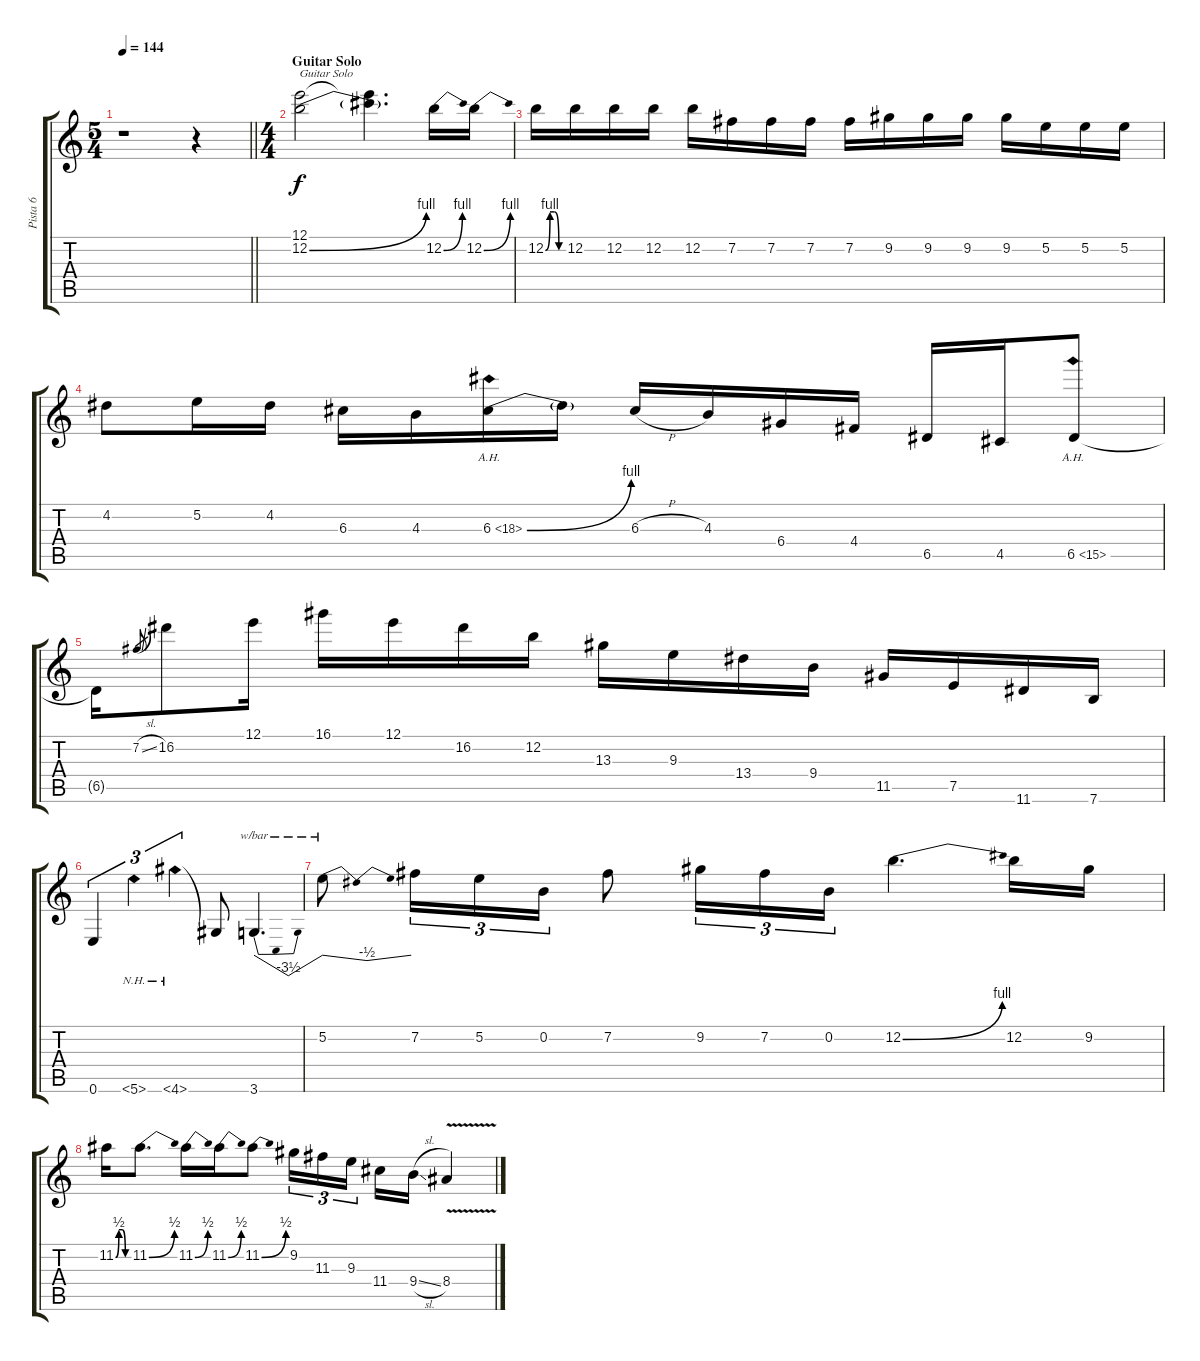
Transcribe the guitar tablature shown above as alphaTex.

\track ("Pista 6" "Pista 6") {instrument distortionguitar}
\staff {score tabs}
\tuning (E4 B3 G3 D3 A2 E2) {hide}
\ts (5 4)
\tempo 144
\clef g2
\barLineRight lightlight
\ks c
r.1{dy f} r.4 |
\ts (4 4)
\section ("" "Guitar Solo")
(12.1 12.2{be (bend 0 0 60 4)}).2{txt "Guitar Solo"} (12.1{t} 12.2{t}).4{d} 12.2{be (bend 0 0 60 4)}.16 12.2{be (bend 0 0 60 4)}.16 |
12.2{be (custom 0 0 15 4 30 4 45 0 60 0)}.16 12.2.16 12.2.16 12.2.16 12.2.16 7.2.16 7.2.16 7.2.16 7.2.16 9.2.16 9.2.16 9.2.16 9.2.16 5.2.16 5.2.16 5.2.16 |
4.2.8 5.2.16 4.2.16 6.3.16 4.3.16 6.3{be (bend 0 0 60 4) ah 12}.16 6.3{t}.16 6.3{h}.16 4.3.16 6.4.16 4.4.16 6.5.16 4.5.16 6.5{ah 9}.8 |
6.5{t}.16 7.2{sl}.8{gr} 16.2.8 12.1.16 16.1.16 12.1.16 16.2.16 12.2.16 13.3.16 9.3.16 13.4.16 9.4.16 11.5.16 7.5.16 11.6.16 7.6.16 |
0.6.4{tu (3 2)} 5.6{nh}.4{tu (3 2)} 4.6{nh}.4{tu (3 2)} 4.6{t}.8 3.6.4{d tbe (dip default 0 0 30 -14 60 0)} |
5.2.8{tbe (dip default 0 0 30 -2 60 0)} 7.2.16{tu (3 2)} 5.2.16{tu (3 2)} 0.2.16{tu (3 2)} 7.2.8 9.2.16{tu (3 2)} 7.2.16{tu (3 2)} 0.2.16{tu (3 2)} 12.2{be (bend 0 0 60 4)}.4{d} 12.2.16 9.2.16 |
11.2{be (custom 0 0 15 2 30 2 45 0 60 0)}.16 11.2{be (bend 0 0 60 2)}.8{d} 11.2{be (bend 0 0 60 2)}.16 11.2{be (bend 0 0 60 2)}.16 11.2{be (bend 0 0 60 2)}.8 9.2.16{tu (3 2)} 11.3.16{tu (3 2)} 9.3.16{tu (3 2) beam splitsecondary} 11.4.16 9.4{sl}.16 8.4{v}.4
